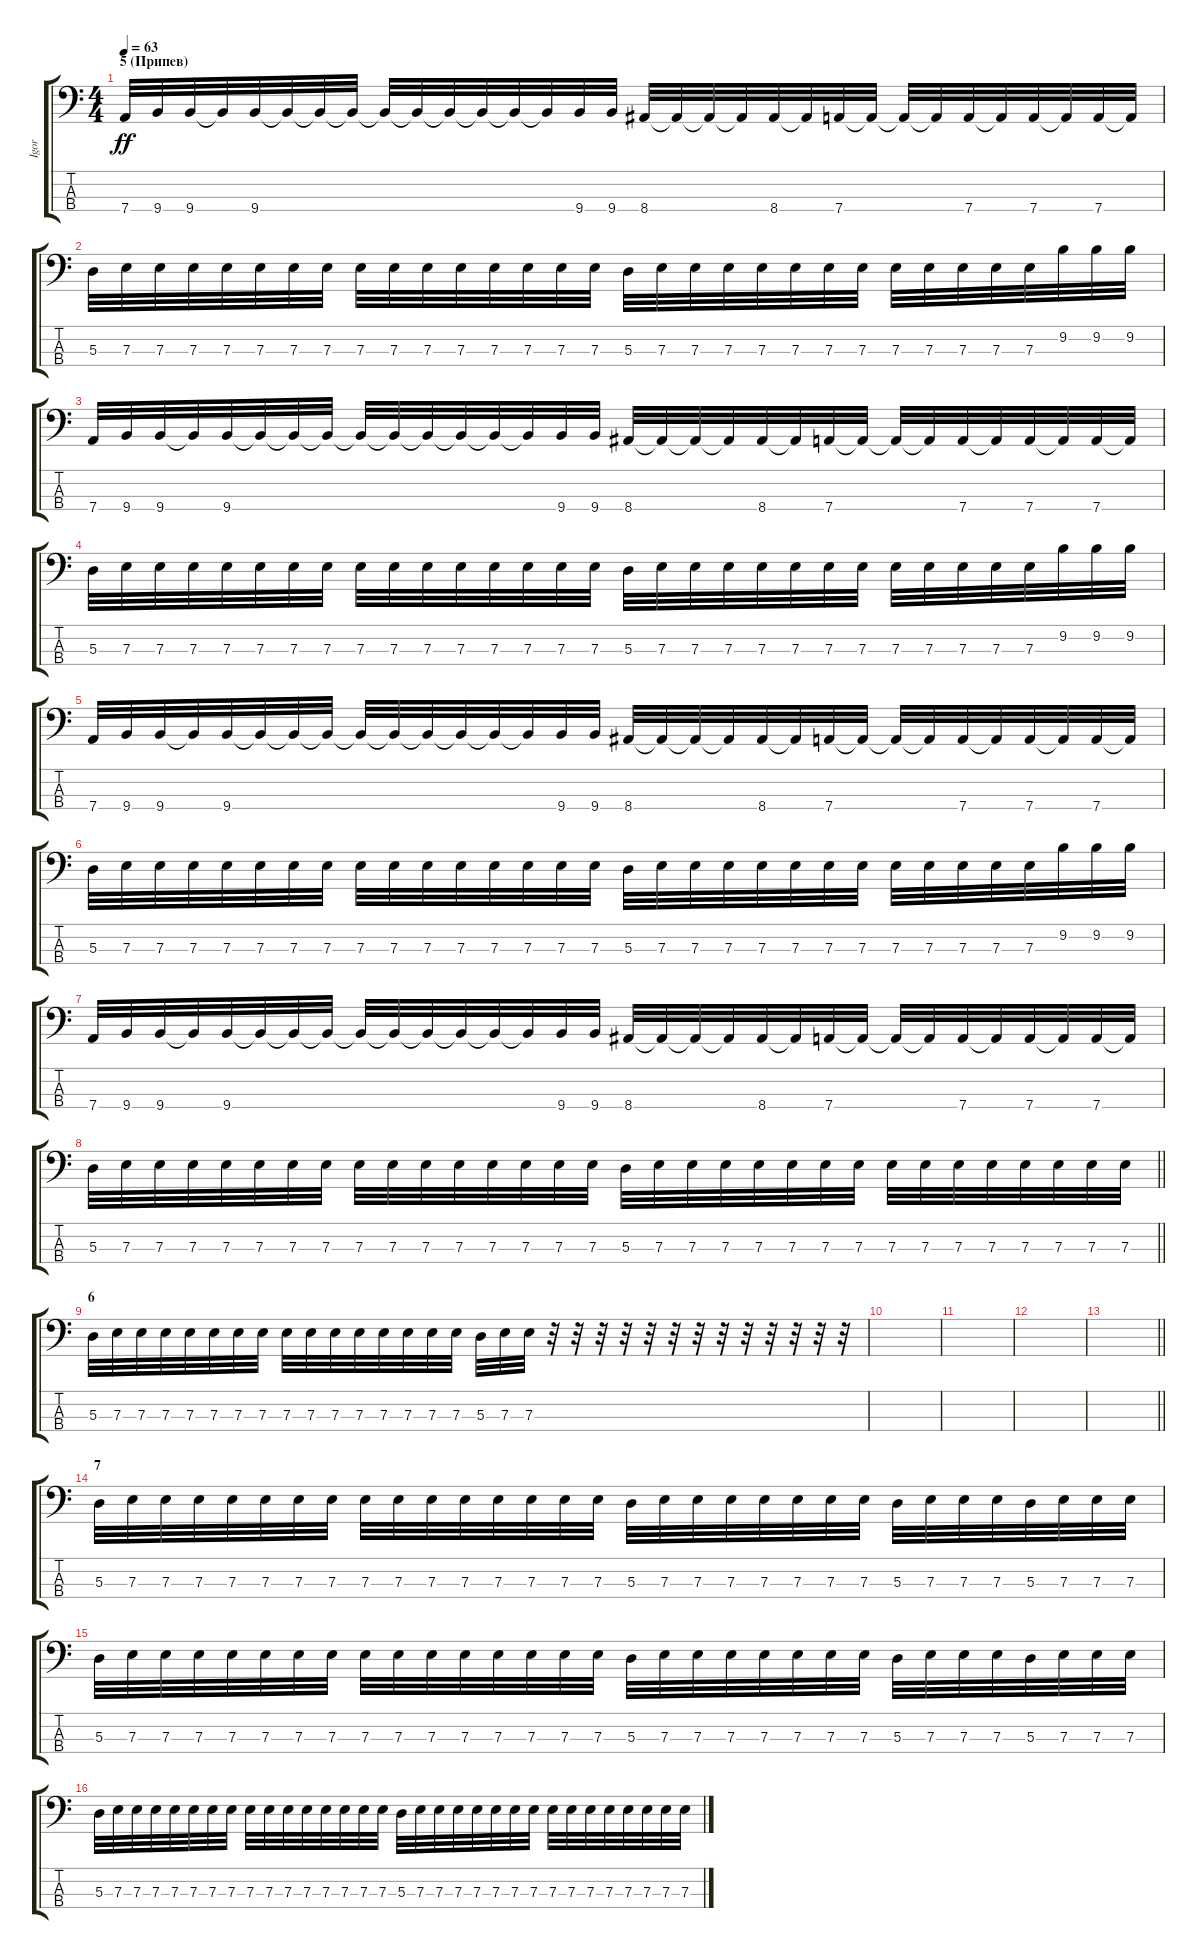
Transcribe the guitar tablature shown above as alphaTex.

\track ("Igor" "Igor") {instrument synthbass2}
\staff {score tabs}
\tuning (G2 D2 A1 D1) {hide}
\ts (4 4)
\section ("" "5 (Припев)")
\tempo 63
\clef f4
\ks c
7.4.32{dy ff} 9.4.32 9.4.32 9.4{t}.32 9.4.32 9.4{t}.32 9.4{t}.32 9.4{t}.32 9.4{t}.32 9.4{t}.32 9.4{t}.32 9.4{t}.32 9.4{t}.32 9.4{t}.32 9.4.32 9.4.32 8.4.32 8.4{t}.32 8.4{t}.32 8.4{t}.32 8.4.32 8.4{t}.32 7.4.32 7.4{t}.32 7.4{t}.32 7.4{t}.32 7.4.32 7.4{t}.32 7.4.32 7.4{t}.32 7.4.32 7.4{t}.32 |
5.3.32 7.3.32 7.3.32 7.3.32 7.3.32 7.3.32 7.3.32 7.3.32 7.3.32 7.3.32 7.3.32 7.3.32 7.3.32 7.3.32 7.3.32 7.3.32 5.3.32 7.3.32 7.3.32 7.3.32 7.3.32 7.3.32 7.3.32 7.3.32 7.3.32 7.3.32 7.3.32 7.3.32 7.3.32 9.2.32 9.2.32 9.2.32 |
7.4.32 9.4.32 9.4.32 9.4{t}.32 9.4.32 9.4{t}.32 9.4{t}.32 9.4{t}.32 9.4{t}.32 9.4{t}.32 9.4{t}.32 9.4{t}.32 9.4{t}.32 9.4{t}.32 9.4.32 9.4.32 8.4.32 8.4{t}.32 8.4{t}.32 8.4{t}.32 8.4.32 8.4{t}.32 7.4.32 7.4{t}.32 7.4{t}.32 7.4{t}.32 7.4.32 7.4{t}.32 7.4.32 7.4{t}.32 7.4.32 7.4{t}.32 |
5.3.32 7.3.32 7.3.32 7.3.32 7.3.32 7.3.32 7.3.32 7.3.32 7.3.32 7.3.32 7.3.32 7.3.32 7.3.32 7.3.32 7.3.32 7.3.32 5.3.32 7.3.32 7.3.32 7.3.32 7.3.32 7.3.32 7.3.32 7.3.32 7.3.32 7.3.32 7.3.32 7.3.32 7.3.32 9.2.32 9.2.32 9.2.32 |
7.4.32 9.4.32 9.4.32 9.4{t}.32 9.4.32 9.4{t}.32 9.4{t}.32 9.4{t}.32 9.4{t}.32 9.4{t}.32 9.4{t}.32 9.4{t}.32 9.4{t}.32 9.4{t}.32 9.4.32 9.4.32 8.4.32 8.4{t}.32 8.4{t}.32 8.4{t}.32 8.4.32 8.4{t}.32 7.4.32 7.4{t}.32 7.4{t}.32 7.4{t}.32 7.4.32 7.4{t}.32 7.4.32 7.4{t}.32 7.4.32 7.4{t}.32 |
5.3.32 7.3.32 7.3.32 7.3.32 7.3.32 7.3.32 7.3.32 7.3.32 7.3.32 7.3.32 7.3.32 7.3.32 7.3.32 7.3.32 7.3.32 7.3.32 5.3.32 7.3.32 7.3.32 7.3.32 7.3.32 7.3.32 7.3.32 7.3.32 7.3.32 7.3.32 7.3.32 7.3.32 7.3.32 9.2.32 9.2.32 9.2.32 |
7.4.32 9.4.32 9.4.32 9.4{t}.32 9.4.32 9.4{t}.32 9.4{t}.32 9.4{t}.32 9.4{t}.32 9.4{t}.32 9.4{t}.32 9.4{t}.32 9.4{t}.32 9.4{t}.32 9.4.32 9.4.32 8.4.32 8.4{t}.32 8.4{t}.32 8.4{t}.32 8.4.32 8.4{t}.32 7.4.32 7.4{t}.32 7.4{t}.32 7.4{t}.32 7.4.32 7.4{t}.32 7.4.32 7.4{t}.32 7.4.32 7.4{t}.32 |
\barLineRight lightlight
5.3.32 7.3.32 7.3.32 7.3.32 7.3.32 7.3.32 7.3.32 7.3.32 7.3.32 7.3.32 7.3.32 7.3.32 7.3.32 7.3.32 7.3.32 7.3.32 5.3.32 7.3.32 7.3.32 7.3.32 7.3.32 7.3.32 7.3.32 7.3.32 7.3.32 7.3.32 7.3.32 7.3.32 7.3.32 7.3.32 7.3.32 7.3.32 |
\section ("" "6")
5.3.32 7.3.32 7.3.32 7.3.32 7.3.32 7.3.32 7.3.32 7.3.32 7.3.32 7.3.32 7.3.32 7.3.32 7.3.32 7.3.32 7.3.32 7.3.32 5.3.32 7.3.32 7.3.32 r.32 r.32 r.32 r.32 r.32 r.32 r.32 r.32 r.32 r.32 r.32 r.32 r.32 |
|
|
|
\barLineRight lightlight
|
\section ("" "7")
5.3.32 7.3.32 7.3.32 7.3.32 7.3.32 7.3.32 7.3.32 7.3.32 7.3.32 7.3.32 7.3.32 7.3.32 7.3.32 7.3.32 7.3.32 7.3.32 5.3.32 7.3.32 7.3.32 7.3.32 7.3.32 7.3.32 7.3.32 7.3.32 5.3.32 7.3.32 7.3.32 7.3.32 5.3.32 7.3.32 7.3.32 7.3.32 |
5.3.32 7.3.32 7.3.32 7.3.32 7.3.32 7.3.32 7.3.32 7.3.32 7.3.32 7.3.32 7.3.32 7.3.32 7.3.32 7.3.32 7.3.32 7.3.32 5.3.32 7.3.32 7.3.32 7.3.32 7.3.32 7.3.32 7.3.32 7.3.32 5.3.32 7.3.32 7.3.32 7.3.32 5.3.32 7.3.32 7.3.32 7.3.32 |
5.3.32 7.3.32 7.3.32 7.3.32 7.3.32 7.3.32 7.3.32 7.3.32 7.3.32 7.3.32 7.3.32 7.3.32 7.3.32 7.3.32 7.3.32 7.3.32 5.3.32 7.3.32 7.3.32 7.3.32 7.3.32 7.3.32 7.3.32 7.3.32 7.3.32 7.3.32 7.3.32 7.3.32 7.3.32 7.3.32 7.3.32 7.3.32
